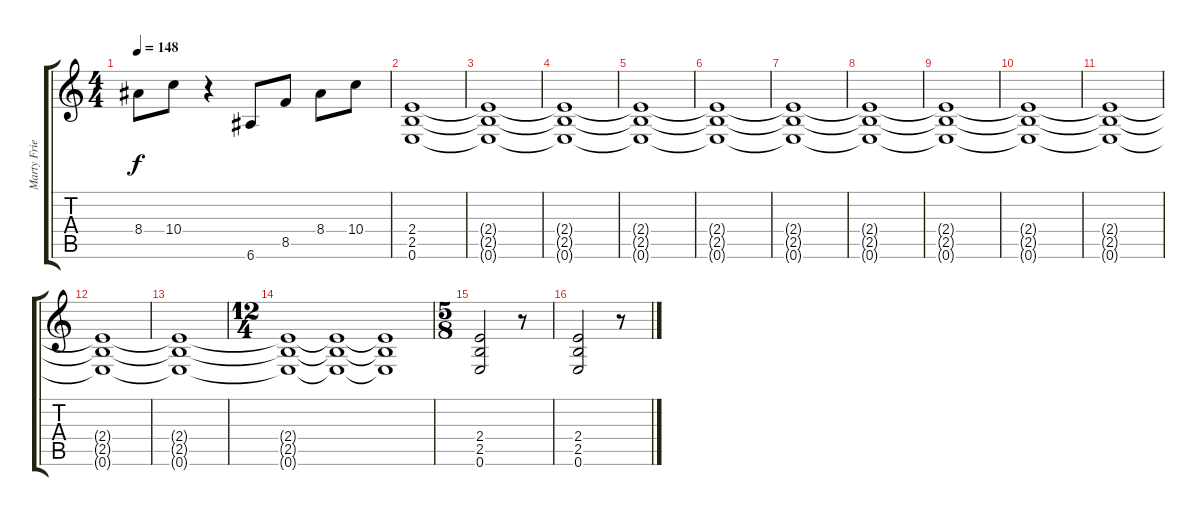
\track ("Marty Friedman" "Marty Frie") {instrument distortionguitar}
\staff {score tabs}
\tuning (E4 B3 G3 D3 A2 E2) {hide}
\ts (4 4)
\tempo 148
\clef g2
\ks c
8.4.8{dy f} 10.4.8 r.4 6.6.8 8.5.8 8.4.8 10.4.8 |
(2.4 2.5 0.6).1 |
(2.4{t} 2.5{t} 0.6{t}).1 |
(2.4{t} 2.5{t} 0.6{t}).1 |
(2.4{t} 2.5{t} 0.6{t}).1 |
(2.4{t} 2.5{t} 0.6{t}).1 |
(2.4{t} 2.5{t} 0.6{t}).1 |
(2.4{t} 2.5{t} 0.6{t}).1 |
(2.4{t} 2.5{t} 0.6{t}).1 |
(2.4{t} 2.5{t} 0.6{t}).1 |
(2.4{t} 2.5{t} 0.6{t}).1 |
(2.4{t} 2.5{t} 0.6{t}).1 |
(2.4{t} 2.5{t} 0.6{t}).1 |
\ts (12 4)
(2.4{t} 2.5{t} 0.6{t}).1 (2.4{t} 2.5{t} 0.6{t}).1 (2.4{t} 2.5{t} 0.6{t}).1 |
\ts (5 8)
(2.4 2.5 0.6).2 r.8 |
(2.4 2.5 0.6).2 r.8
